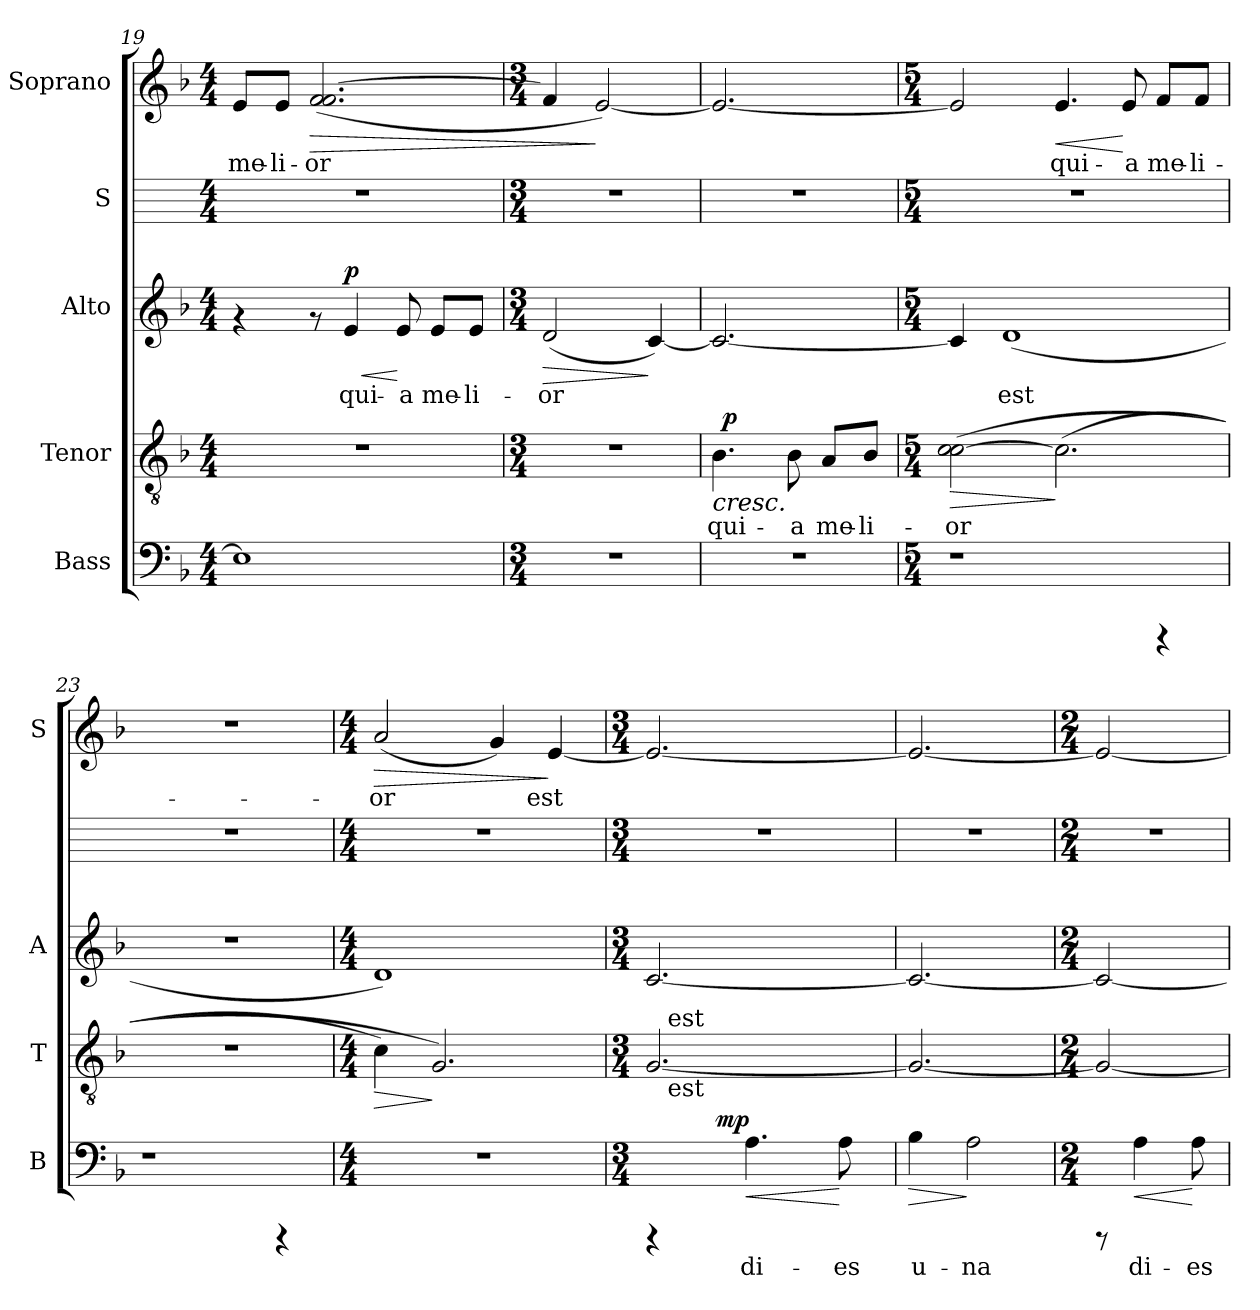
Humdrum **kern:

**kern	**text	**dynam	**kern	**text	**dynam	**kern	**text	**dynam	**kern	**kern	**text	**dynam
*part5	*part5	*part5	*part4	*part4	*part4	*part3	*part3	*part3	*part2	*part1	*part1	*part1
*staff5	*staff5	*staff5	*staff4	*staff4	*staff4	*staff3	*staff3	*staff3	*staff2	*staff1	*staff1	*staff1
*I"Bass	*	*	*I"Tenor	*	*	*I"Alto	*	*	*I"S	*I"Soprano	*	*
*I'B	*	*	*I'T	*	*	*I'A	*	*	*	*I'S	*	*
*clefF4	*	*	*clefGv2	*	*	*clefG2	*	*	*	*clefG2	*	*
*k[b-]	*	*	*k[b-]	*	*	*k[b-]	*	*	*k[]	*k[b-]	*	*
*F:	*	*	*F:	*	*	*F:	*	*	*C:	*F:	*	*
*M4/4	*	*	*M4/4	*	*	*M4/4	*	*	*M4/4	*M4/4	*	*
=19	=19	=19	=19	=19	=19	=19	=19	=19	=19	=19	=19	=19
!	!LO:LY:b	!	!	!	!	!	!	!	!	!	!LO:LY:b:cj	!
1E]	.	.	1r	.	.	4rf	.	.	1r	8e/L	me-	.
!	!	!	!	!	!	!	!	!	!	!	!LO:LY:b:cj	!
.	.	.	.	.	.	.	.	.	.	8e/J	-li-	.
!	!	!	!	!	!	!	!	!	!	!	!LO:LY:b:cj	!LO:HP:b
.	.	.	.	.	.	8rf	.	.	.	(<2.f/ [<2.f/	-or	>
!	!	!	!	!	!	!	!LO:LY:b:cj	!LO:HP:b	!	!	!	!
!	!	!	!	!	!	!	!	!LO:DY:n=1:a	!	!	!	!
.	.	.	.	.	.	4e/	qui-	< p	.	.	.	.
!	!	!	!	!	!	!	!LO:LY:b:cj	!	!	!	!	!
.	.	.	.	.	.	8e/	-a	[	.	.	.	.
!	!	!	!	!	!	!	!LO:LY:b:cj	!	!	!	!	!
.	.	.	.	.	.	8e/L	me-	.	.	.	.	.
!	!	!	!	!	!	!	!LO:LY:b:cj	!	!	!	!	!
.	.	.	.	.	.	8e/J	-li-	.	.	.	.	.
=20	=20	=20	=20	=20	=20	=20	=20	=20	=20	=20	=20	=20
*M3/4	*	*	*M3/4	*	*	*M3/4	*	*	*M3/4	*M3/4	*	*
!	!	!	!	!	!	!	!LO:LY:b:cj	!LO:HP:b	!	!	!LO:LY:b:cj	!
2.r	.	.	2.r	.	.	(<2d/	-or	>	2.r	4f/]	.	.
!	!	!	!	!	!	!	!	!	!	!	!LO:LY:b:cj	!
.	.	.	.	.	.	.	.	.	.	[<2e/)	.	]
!	!	!	!	!	!	!	!LO:LY:b:cj	!	!	!	!	!
.	.	.	.	.	.	[<4c/)	.	]	.	.	.	.
=21	=21	=21	=21	=21	=21	=21	=21	=21	=21	=21	=21	=21
!	!	!	!	!LO:LY:b:cj	!LO:HP:b	!	!LO:LY:b:cj	!	!	!	!LO:LY:b:cj	!
*	*	*	*^	*	*	*	*	*	*	*	*	*
2.r	.	.	4.B-\	64ryy	qui-	<	2.c/_<	.	.	2.r	2.e/_<	.	.
!	!	!	!	!	!	!LO:DY:a	!	!	!	!	!	!	!
.	.	.	.	2ryy	.	p	.	.	.	.	.	.	.
!	!	!	!	!	!LO:LY:b:cj	!	!	!	!	!	!	!	!
.	.	.	8B-\	.	-a	[	.	.	.	.	.	.	.
!	!	!	!	!	!LO:LY:b:cj	!	!	!	!	!	!	!	!
.	.	.	8A/L	.	me-	.	.	.	.	.	.	.	.
.	.	.	.	8...ryy	.	.	.	.	.	.	.	.	.
!	!	!	!	!	!LO:LY:b:cj	!	!	!	!	!	!	!	!
.	.	.	8B-/J	.	-li-	.	.	.	.	.	.	.	.
*	*	*	*v	*v	*	*	*	*	*	*	*	*	*
=22	=22	=22	=22	=22	=22	=22	=22	=22	=22	=22	=22	=22
*M5/4	*	*	*M5/4	*	*	*M5/4	*	*	*M5/4	*M5/4	*	*
*	*	*	*^	*	*	*	*	*	*	*	*	*
!	!	!	!	!	!LO:LY:b:cj	!LO:HP:b	!	!LO:LY:b:cj	!	!	!	!LO:LY:b:cj	!
*	*	*	*v	*v	*	*	*	*	*	*	*	*	*
1r	.	.	(>2c\ [>2c\	-or	>	4c/]	.	.	4%5r	2e/]	.	.
!	!	!	!	!	!	!	!LO:LY:b:cj	!	!	!	!	!
.	.	.	.	.	.	(<1d	est	.	.	.	.	.
!	!	!	!	!LO:LY:b:cj	!	!	!	!	!	!	!LO:LY:b:cj	!LO:HP:b
.	.	.	(>2.c\]	.	]	.	.	.	.	4.e/	qui-	<
!	!	!	!	!	!	!	!	!	!	!	!LO:LY:b:cj	!
.	.	.	.	.	.	.	.	.	.	8e/	-a	[
!	!	!	!	!	!	!	!	!	!	!	!LO:LY:b:cj	!
4rCCC	.	.	.	.	.	.	.	.	.	8f/L	me-	.
!	!	!	!	!	!	!	!	!	!	!	!LO:LY:b:cj	!
.	.	.	.	.	.	.	.	.	.	8f/J	-li-	.
=23	=23	=23	=23	=23	=23	=23	=23	=23	=23	=23	=23	=23
1r	.	.	4%5r	.	.	4%5r	.	.	4%5r	4%5r	.	.
4rCCC	.	.	.	.	.	.	.	.	.	.	.	.
!!LO:PB:g=z
=24	=24	=24	=24	=24	=24	=24	=24	=24	=24	=24	=24	=24
*M4/4	*	*	*M4/4	*	*	*M4/4	*	*	*M4/4	*M4/4	*	*
!	!	!	!	!LO:LY:b:cj	!LO:HP:b	!	!LO:LY:b:cj	!	!	!	!LO:LY:b:cj	!LO:HP:b
1r	.	.	4c\)	.	>	1d)	.	.	1r	(<2a/	-or	>
!	!	!	!	!LO:LY:b:cj	!	!	!	!	!	!	!	!
.	.	.	2.G/)	.	]	.	.	.	.	.	.	.
!	!	!	!	!	!	!	!	!	!	!	!LO:LY:b:cj	!
.	.	.	.	.	.	.	.	.	.	4g/)	.	.
!	!	!	!	!	!	!	!	!	!	!	!LO:LY:b:cj	!
.	.	.	.	.	.	.	.	.	.	[<4e/	est	]
=25	=25	=25	=25	=25	=25	=25	=25	=25	=25	=25	=25	=25
*M3/4	*	*	*M3/4	*	*	*M3/4	*	*	*M3/4	*M3/4	*	*
!	!	!	!	!LO:LY:b:cj	!	!	!LO:LY:b:cj	!	!	!	!LO:LY:b:cj	!
*^	*	*	*^	*	*	*	*	*	*	*	*	*
4rCCC	8ryy	.	.	[<2.G/	32.ryy	.	.	[<2.c/	.	.	2.r	2.e/_<	.	.
!	!	!	!	!	!LO:TX:a:t=est	!	!	!	!	!	!	!	!	!
!	!	!	!	!	!LO:TX:b:t=est	!	!	!	!	!	!	!	!	!
.	.	.	.	.	2ryy	.	.	.	.	.	.	.	.	.
.	32.ryy	.	.	.	.	.	.	.	.	.	.	.	.	.
!	!	!	!LO:DY:a	!	!	!	!	!	!	!	!	!	!	!
.	2ryy	.	mp	.	.	.	.	.	.	.	.	.	.	.
!	!	!LO:LY:b	!LO:HP:b	!	!	!	!	!	!	!	!	!	!	!
4.A\	.	di-	<	.	.	.	.	.	.	.	.	.	.	.
.	.	.	.	.	8ryy	.	.	.	.	.	.	.	.	.
!	!	!LO:LY:b	!	!	!	!	!	!	!	!	!	!	!	!
8A\	.	-es	[	.	.	.	.	.	.	.	.	.	.	.
.	16ryy	.	.	.	16ryy	.	.	.	.	.	.	.	.	.
.	64ryy	.	.	.	64ryy	.	.	.	.	.	.	.	.	.
=26	=26	=26	=26	=26	=26	=26	=26	=26	=26	=26	=26	=26	=26	=26
!	!	!LO:LY:b	!LO:HP:b	!	!	!LO:LY:b:cj	!	!	!LO:LY:b:cj	!	!	!	!LO:LY:b:cj	!
*v	*v	*	*	*	*	*	*	*	*	*	*	*	*	*
*	*	*	*v	*v	*	*	*	*	*	*	*	*	*
4B-\	u-	>	2.G/_<	.	.	2.c/_<	.	.	2.r	2.e/_<	.	.
!	!LO:LY:b	!	!	!	!	!	!	!	!	!	!	!
2A\	-na	]	.	.	.	.	.	.	.	.	.	.
=27	=27	=27	=27	=27	=27	=27	=27	=27	=27	=27	=27	=27
*M2/4	*	*	*M2/4	*	*	*M2/4	*	*	*M2/4	*M2/4	*	*
!	!	!	!	!LO:LY:b:cj	!	!	!LO:LY:b:cj	!	!	!	!LO:LY:b:cj	!
8rCCC	.	.	2G/_<	.	.	2c/_<	.	.	2r	2e/_<	.	.
!	!LO:LY:b	!LO:HP:b	!	!	!	!	!	!	!	!	!	!
4A\	di-	<	.	.	.	.	.	.	.	.	.	.
!	!LO:LY:b	!	!	!	!	!	!	!	!	!	!	!
8A\	-es	[	.	.	.	.	.	.	.	.	.	.
=	=	=	=	=	=	=	=	=	=	=	=	=
*-	*-	*-	*-	*-	*-	*-	*-	*-	*-	*-	*-	*-
